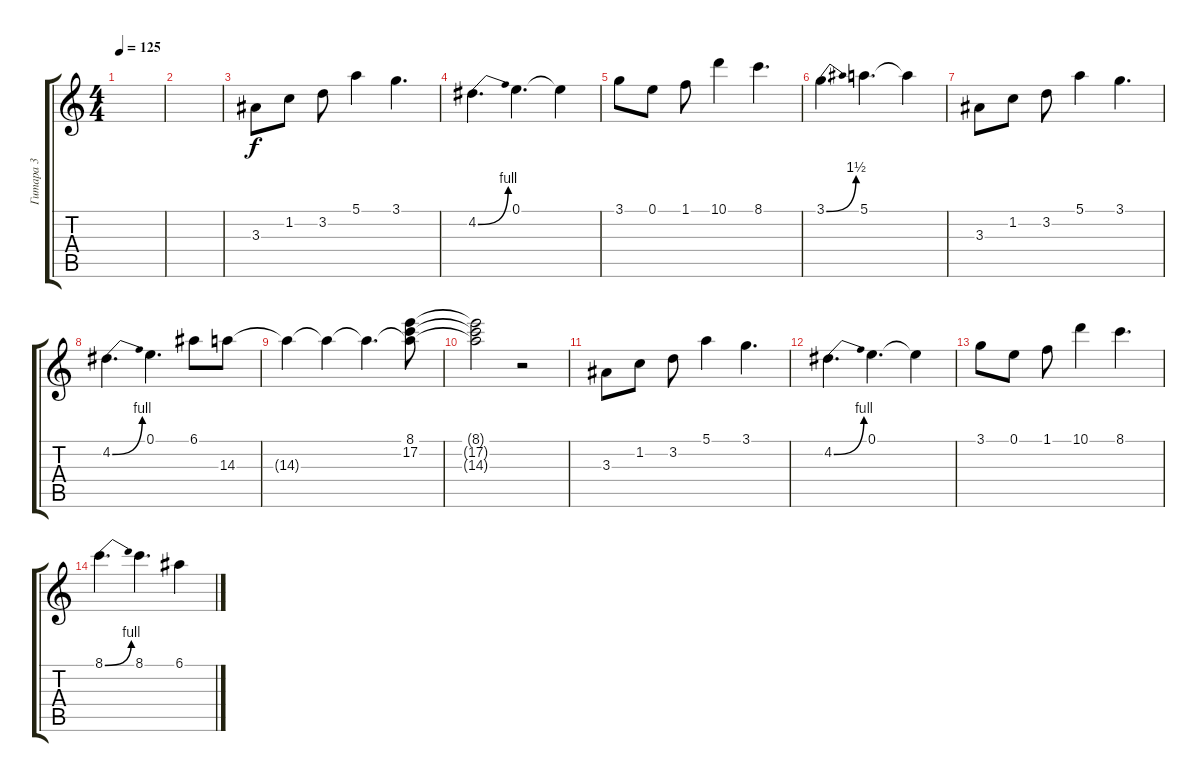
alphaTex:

\track ("Гитара 3" "Гитара 3") {instrument overdrivenguitar}
\staff {score tabs}
\tuning (E4 B3 G3 D3 A2 E2) {hide}
\ts (4 4)
\tempo 125
\clef g2
\ks c
|
|
3.3.8 1.2.8 3.2.8 5.1.4 3.1.4{d} |
4.2{be (bend 0 0 60 4)}.4{d} 0.1.4{d} 0.1{t}.4 |
3.1.8 0.1.8 1.1.8 10.1.4 8.1.4{d} |
3.1{be (bend 0 0 60 6)}.4{d} 5.1.4{d} 5.1{t}.4 |
3.3.8 1.2.8 3.2.8 5.1.4 3.1.4{d} |
4.2{be (bend 0 0 60 4)}.4{d} 0.1.4{d} 6.1.8 14.3.8 |
14.3{t}.4 14.3{t}.4 14.3{t}.4{d} (8.1 17.2 14.3{t}).8 |
(8.1{t} 17.2{t} 14.3{t}).2 r.2 |
3.3.8 1.2.8 3.2.8 5.1.4 3.1.4{d} |
4.2{be (bend 0 0 60 4)}.4{d} 0.1.4{d} 0.1{t}.4 |
3.1.8 0.1.8 1.1.8 10.1.4 8.1.4{d} |
8.1{be (bend 0 0 60 4)}.4{d} 8.1.4{d} 6.1.4
